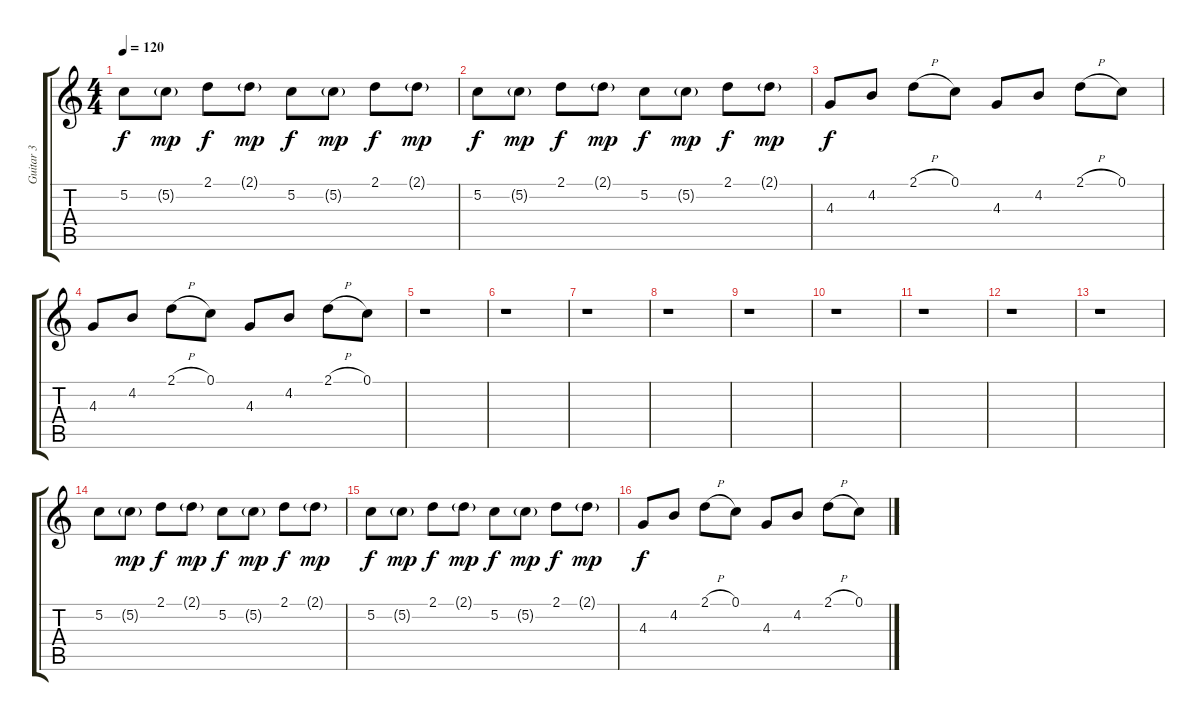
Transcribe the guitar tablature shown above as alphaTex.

\track ("Guitar 3" "Guitar 3") {instrument electricguitarclean}
\staff {score tabs}
\tuning (C4 G3 Eb3 Bb2 F2 C2) {hide}
\ts (4 4)
\tempo 120
\clef g2
\ks c
5.2.8{dy f} 5.2{g}.8{dy mp} 2.1.8{dy f} 2.1{g}.8{dy mp} 5.2.8{dy f} 5.2{g}.8{dy mp} 2.1.8{dy f} 2.1{g}.8{dy mp} |
5.2.8{dy f} 5.2{g}.8{dy mp} 2.1.8{dy f} 2.1{g}.8{dy mp} 5.2.8{dy f} 5.2{g}.8{dy mp} 2.1.8{dy f} 2.1{g}.8{dy mp} |
4.3.8{dy f} 4.2.8 2.1{h}.8 0.1.8 4.3.8 4.2.8 2.1{h}.8 0.1.8 |
4.3.8 4.2.8 2.1{h}.8 0.1.8 4.3.8 4.2.8 2.1{h}.8 0.1.8 |
r.1 |
r.1 |
r.1 |
r.1 |
r.1 |
r.1 |
r.1 |
r.1 |
r.1 |
5.2.8 5.2{g}.8{dy mp} 2.1.8{dy f} 2.1{g}.8{dy mp} 5.2.8{dy f} 5.2{g}.8{dy mp} 2.1.8{dy f} 2.1{g}.8{dy mp} |
5.2.8{dy f} 5.2{g}.8{dy mp} 2.1.8{dy f} 2.1{g}.8{dy mp} 5.2.8{dy f} 5.2{g}.8{dy mp} 2.1.8{dy f} 2.1{g}.8{dy mp} |
4.3.8{dy f} 4.2.8 2.1{h}.8 0.1.8 4.3.8 4.2.8 2.1{h}.8 0.1.8
